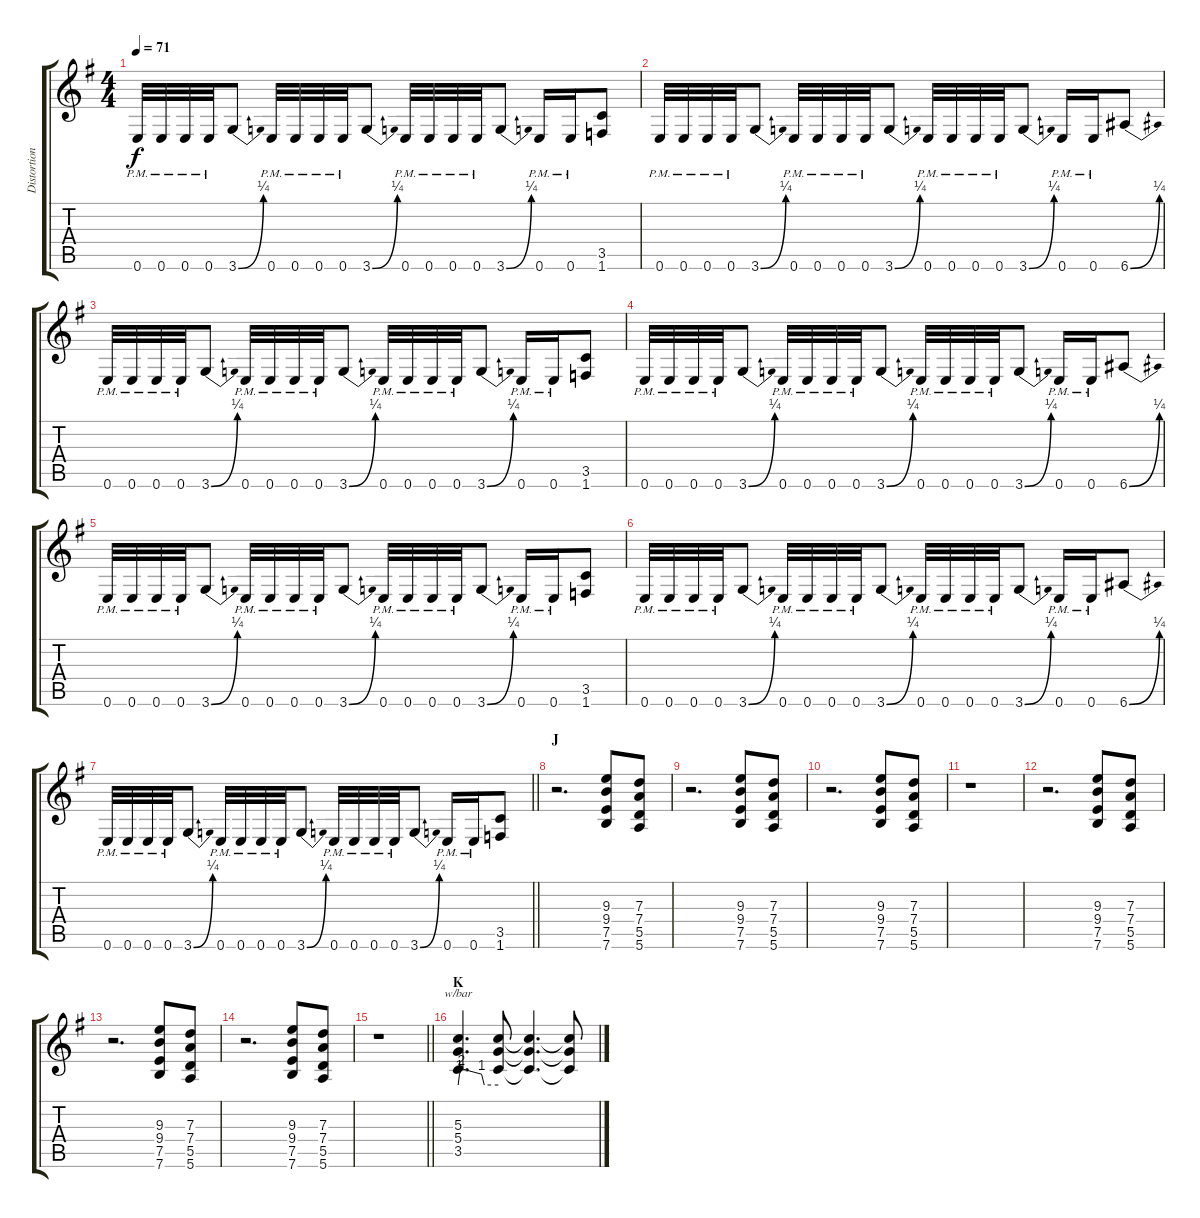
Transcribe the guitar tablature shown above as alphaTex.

\track ("Distortion" "Distortion") {instrument distortionguitar}
\staff {score tabs}
\tuning (E4 B3 G3 D3 A2 E2) {hide}
\ts (4 4)
\tempo 71
\clef g2
\ks g
0.6{pm}.32{dy f} 0.6{pm}.32 0.6{pm}.32 0.6{pm}.32 3.6{be (bend 0 0 60 1)}.8 0.6{pm}.32 0.6{pm}.32 0.6{pm}.32 0.6{pm}.32 3.6{be (bend 0 0 60 1)}.8 0.6{pm}.32 0.6{pm}.32 0.6{pm}.32 0.6{pm}.32 3.6{be (bend 0 0 60 1)}.8 0.6{pm}.16 0.6{pm}.16 (3.5 1.6).8 |
0.6{pm}.32 0.6{pm}.32 0.6{pm}.32 0.6{pm}.32 3.6{be (bend 0 0 60 1)}.8 0.6{pm}.32 0.6{pm}.32 0.6{pm}.32 0.6{pm}.32 3.6{be (bend 0 0 60 1)}.8 0.6{pm}.32 0.6{pm}.32 0.6{pm}.32 0.6{pm}.32 3.6{be (bend 0 0 60 1)}.8 0.6{pm}.16 0.6{pm}.16 6.6{be (bend 0 0 60 1)}.8 |
0.6{pm}.32 0.6{pm}.32 0.6{pm}.32 0.6{pm}.32 3.6{be (bend 0 0 60 1)}.8 0.6{pm}.32 0.6{pm}.32 0.6{pm}.32 0.6{pm}.32 3.6{be (bend 0 0 60 1)}.8 0.6{pm}.32 0.6{pm}.32 0.6{pm}.32 0.6{pm}.32 3.6{be (bend 0 0 60 1)}.8 0.6{pm}.16 0.6{pm}.16 (3.5 1.6).8 |
0.6{pm}.32 0.6{pm}.32 0.6{pm}.32 0.6{pm}.32 3.6{be (bend 0 0 60 1)}.8 0.6{pm}.32 0.6{pm}.32 0.6{pm}.32 0.6{pm}.32 3.6{be (bend 0 0 60 1)}.8 0.6{pm}.32 0.6{pm}.32 0.6{pm}.32 0.6{pm}.32 3.6{be (bend 0 0 60 1)}.8 0.6{pm}.16 0.6{pm}.16 6.6{be (bend 0 0 60 1)}.8 |
0.6{pm}.32 0.6{pm}.32 0.6{pm}.32 0.6{pm}.32 3.6{be (bend 0 0 60 1)}.8 0.6{pm}.32 0.6{pm}.32 0.6{pm}.32 0.6{pm}.32 3.6{be (bend 0 0 60 1)}.8 0.6{pm}.32 0.6{pm}.32 0.6{pm}.32 0.6{pm}.32 3.6{be (bend 0 0 60 1)}.8 0.6{pm}.16 0.6{pm}.16 (3.5 1.6).8 |
0.6{pm}.32 0.6{pm}.32 0.6{pm}.32 0.6{pm}.32 3.6{be (bend 0 0 60 1)}.8 0.6{pm}.32 0.6{pm}.32 0.6{pm}.32 0.6{pm}.32 3.6{be (bend 0 0 60 1)}.8 0.6{pm}.32 0.6{pm}.32 0.6{pm}.32 0.6{pm}.32 3.6{be (bend 0 0 60 1)}.8 0.6{pm}.16 0.6{pm}.16 6.6{be (bend 0 0 60 1)}.8 |
\barLineRight lightlight
0.6{pm}.32 0.6{pm}.32 0.6{pm}.32 0.6{pm}.32 3.6{be (bend 0 0 60 1)}.8 0.6{pm}.32 0.6{pm}.32 0.6{pm}.32 0.6{pm}.32 3.6{be (bend 0 0 60 1)}.8 0.6{pm}.32 0.6{pm}.32 0.6{pm}.32 0.6{pm}.32 3.6{be (bend 0 0 60 1)}.8 0.6{pm}.16 0.6{pm}.16 (3.5 1.6).8 |
\section ("" "J")
r.2{d} (9.3 9.4 7.5 7.6).8 (7.3 7.4 5.5 5.6).8 |
r.2{d} (9.3 9.4 7.5 7.6).8 (7.3 7.4 5.5 5.6).8 |
r.2{d} (9.3 9.4 7.5 7.6).8 (7.3 7.4 5.5 5.6).8 |
r.1 |
r.2{d} (9.3 9.4 7.5 7.6).8 (7.3 7.4 5.5 5.6).8 |
r.2{d} (9.3 9.4 7.5 7.6).8 (7.3 7.4 5.5 5.6).8 |
r.2{d} (9.3 9.4 7.5 7.6).8 (7.3 7.4 5.5 5.6).8 |
\barLineRight lightlight
r.1 |
\section ("" "K")
(5.3 5.4 3.5).4{d tbe (custom default 0 0 2 4 5 8 35 4 39 0 60 0)} (5.3{t} 5.4{t} 3.5{t}).8 (5.3{t} 5.4{t} 3.5{t}).4{d} (5.3{t} 5.4{t} 3.5{t}).8
